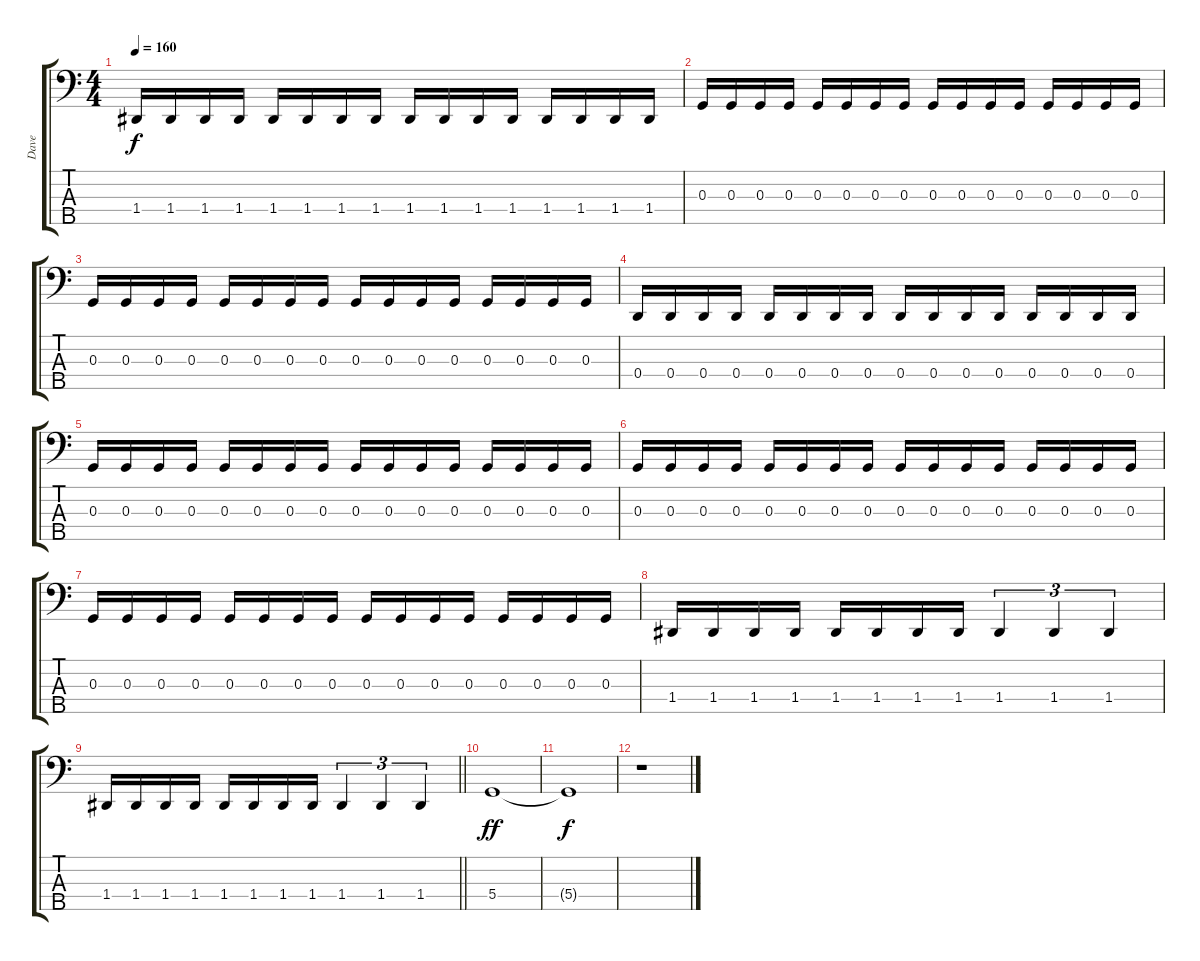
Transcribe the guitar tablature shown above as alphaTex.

\track ("Dave" "Dave") {instrument electricbasspick}
\staff {score tabs}
\tuning (F2 C2 G1 D1 B0) {hide}
\ts (4 4)
\tempo 160
\clef f4
\ks c
1.4.16{dy f} 1.4.16 1.4.16 1.4.16 1.4.16 1.4.16 1.4.16 1.4.16 1.4.16 1.4.16 1.4.16 1.4.16 1.4.16 1.4.16 1.4.16 1.4.16 |
0.3.16 0.3.16 0.3.16 0.3.16 0.3.16 0.3.16 0.3.16 0.3.16 0.3.16 0.3.16 0.3.16 0.3.16 0.3.16 0.3.16 0.3.16 0.3.16 |
0.3.16 0.3.16 0.3.16 0.3.16 0.3.16 0.3.16 0.3.16 0.3.16 0.3.16 0.3.16 0.3.16 0.3.16 0.3.16 0.3.16 0.3.16 0.3.16 |
0.4.16 0.4.16 0.4.16 0.4.16 0.4.16 0.4.16 0.4.16 0.4.16 0.4.16 0.4.16 0.4.16 0.4.16 0.4.16 0.4.16 0.4.16 0.4.16 |
0.3.16 0.3.16 0.3.16 0.3.16 0.3.16 0.3.16 0.3.16 0.3.16 0.3.16 0.3.16 0.3.16 0.3.16 0.3.16 0.3.16 0.3.16 0.3.16 |
0.3.16 0.3.16 0.3.16 0.3.16 0.3.16 0.3.16 0.3.16 0.3.16 0.3.16 0.3.16 0.3.16 0.3.16 0.3.16 0.3.16 0.3.16 0.3.16 |
0.3.16 0.3.16 0.3.16 0.3.16 0.3.16 0.3.16 0.3.16 0.3.16 0.3.16 0.3.16 0.3.16 0.3.16 0.3.16 0.3.16 0.3.16 0.3.16 |
1.4.16 1.4.16 1.4.16 1.4.16 1.4.16 1.4.16 1.4.16 1.4.16 1.4.4{tu (3 2)} 1.4.4{tu (3 2)} 1.4.4{tu (3 2)} |
\barLineRight lightlight
1.4.16 1.4.16 1.4.16 1.4.16 1.4.16 1.4.16 1.4.16 1.4.16 1.4.4{tu (3 2)} 1.4.4{tu (3 2)} 1.4.4{tu (3 2)} |
5.4.1{dy ff} |
5.4{t}.1{dy f} |
r.1
